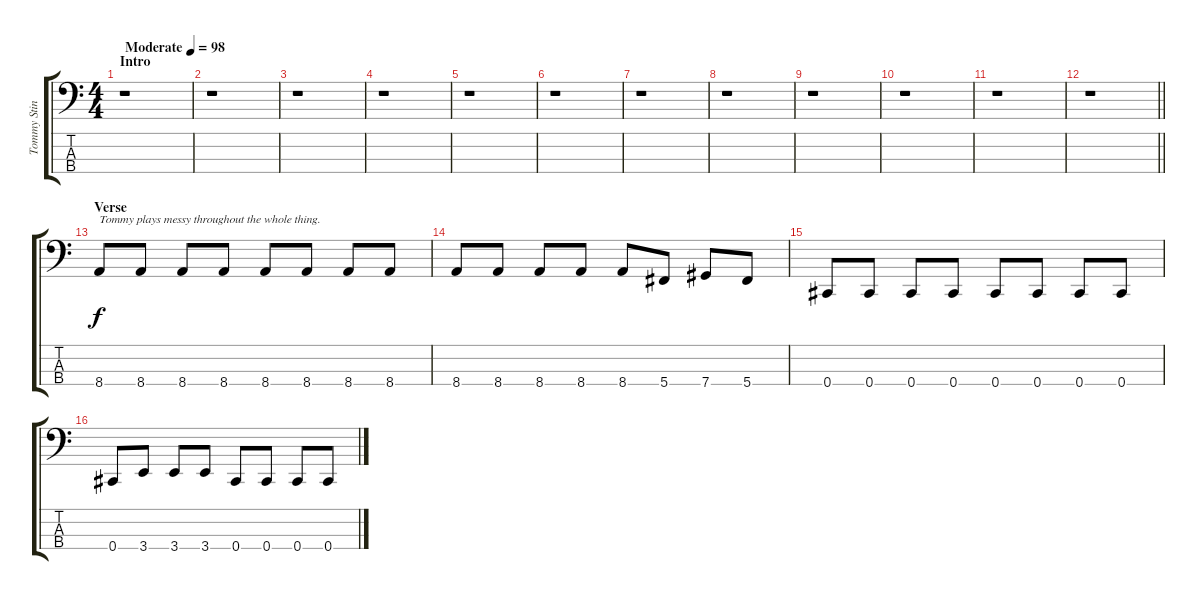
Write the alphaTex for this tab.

\track ("Tommy Stinson" "Tommy Stin") {instrument distortionguitar}
\staff {score tabs}
\tuning (Gb2 Db2 Ab1 Db1) {hide}
\ts (4 4)
\section ("" "Intro")
\tempo (98 "Moderate")
\clef f4
\ks c
r.1{dy f instrument distortionguitar} |
r.1 |
r.1 |
r.1 |
r.1 |
r.1 |
r.1 |
r.1 |
r.1 |
r.1 |
r.1 |
\barLineRight lightlight
r.1 |
\section ("" "Verse")
8.4.8{txt "Tommy plays messy throughout the whole thing."} 8.4.8 8.4.8 8.4.8 8.4.8 8.4.8 8.4.8 8.4.8 |
8.4.8 8.4.8 8.4.8 8.4.8 8.4.8 5.4.8 7.4.8 5.4.8 |
0.4.8 0.4.8 0.4.8 0.4.8 0.4.8 0.4.8 0.4.8 0.4.8 |
0.4.8 3.4.8 3.4.8 3.4.8 0.4.8 0.4.8 0.4.8 0.4.8
